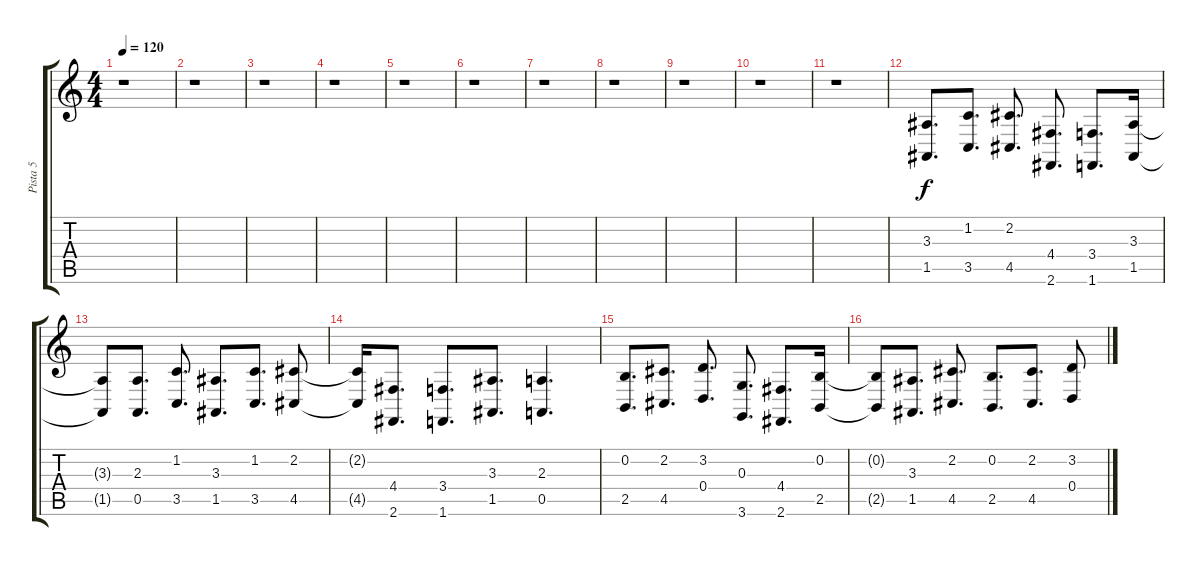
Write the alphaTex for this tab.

\track ("Pista 5" "Pista 5") {instrument pizzicatostrings}
\staff {score tabs}
\tuning (E4 B3 G3 D3 A2 E2) {hide}
\ts (4 4)
\tempo 120
\clef g2
\ks c
r.1{dy f} |
r.1 |
r.1 |
r.1 |
r.1 |
r.1 |
r.1 |
r.1 |
r.1 |
r.1 |
r.1 |
(3.3 1.5).8{d} (1.2 3.5).8{d} (2.2 4.5).8{d} (4.4 2.6).8{d} (3.4 1.6).8{d} (3.3 1.5).16 |
(3.3{t} 1.5{t}).8 (2.3 0.5).8{d} (1.2 3.5).8{d} (3.3 1.5).8{d} (1.2 3.5).8{d} (2.2 4.5).8 |
(2.2{t} 4.5{t}).16 (4.4 2.6).8{d} (3.4 1.6).8{d} (3.3 1.5).8{d} (2.3 0.5).4{d} |
(0.2 2.5).8{d} (2.2 4.5).8{d} (3.2 0.4).8{d} (0.3 3.6).8{d} (4.4 2.6).8{d} (0.2 2.5).16 |
(0.2{t} 2.5{t}).8 (3.3 1.5).8{d} (2.2 4.5).8{d} (0.2 2.5).8{d} (2.2 4.5).8{d} (3.2 0.4).8
